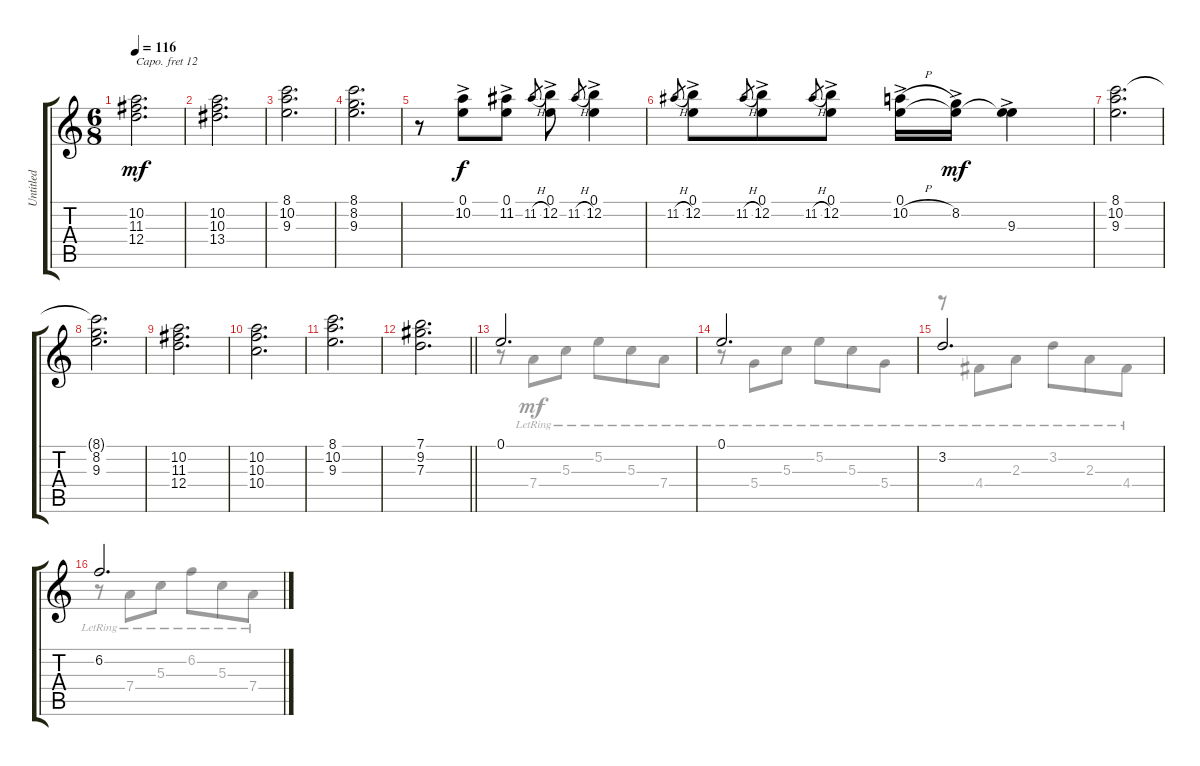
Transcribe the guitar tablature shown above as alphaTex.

\track ("Untitled" "Untitled") {instrument rockorgan}
\staff {score tabs}
\capo 12
\tuning (E4 B3 G3 D3 A2 E2) {hide}
\voice
\ts (6 8)
\tempo 116
\clef g2
\ks c
(10.2 11.3 12.4).2{d dy mf} |
(10.2 10.3 13.4).2{d} |
(8.1 10.2 9.3).2{d} |
(8.1 8.2 9.3).2{d} |
r.8 (0.1{ac} 10.2{ac}).8{dy f} (0.1{ac} 11.2{ac}).8 11.2{h}.8{gr} (0.1{ac} 12.2{ac}).8 11.2{h}.8{gr} (0.1{ac} 12.2{ac}).4 |
11.2{h}.8{gr} (0.1{ac} 12.2{ac}).8 11.2{h}.8{gr} (0.1{ac} 12.2{ac}).8 11.2{h}.8{gr} (0.1{ac} 12.2{ac}).8 (0.1{ac} 10.2{h ac}).16 (0.1{t} 8.2{ac}).16{dy mf} (0.1{t} 9.3{ac}).4 |
(8.1 10.2 9.3).2{d} |
(8.1{t} 8.2 9.3).2{d} |
(10.2 11.3 12.4).2{d} |
(10.2 10.3 10.4).2{d} |
(8.1 10.2 9.3).2{d} |
\barLineRight lightlight
(7.1 9.2 7.3).2{d} |
0.1.2{d} |
0.1.2{d} |
3.2.2{d} |
6.2.2{d}
\voice
\clef g2
\ottava regular
\simile none
\ks c
|
|
|
|
|
|
|
|
|
|
|
\barLineRight lightlight
|
r.8 7.4{lr}.8 5.3{lr}.8 5.2{lr}.8 5.3{lr}.8 7.4{lr}.8 |
r.8 5.4{lr}.8 5.3{lr}.8 5.2{lr}.8 5.3{lr}.8 5.4{lr}.8 |
r.8 4.4{lr}.8 2.3{lr}.8 3.2{lr}.8 2.3{lr}.8 4.4{lr}.8 |
r.8 7.4{lr}.8 5.3{lr}.8 6.2{lr}.8 5.3{lr}.8 7.4{lr}.8
